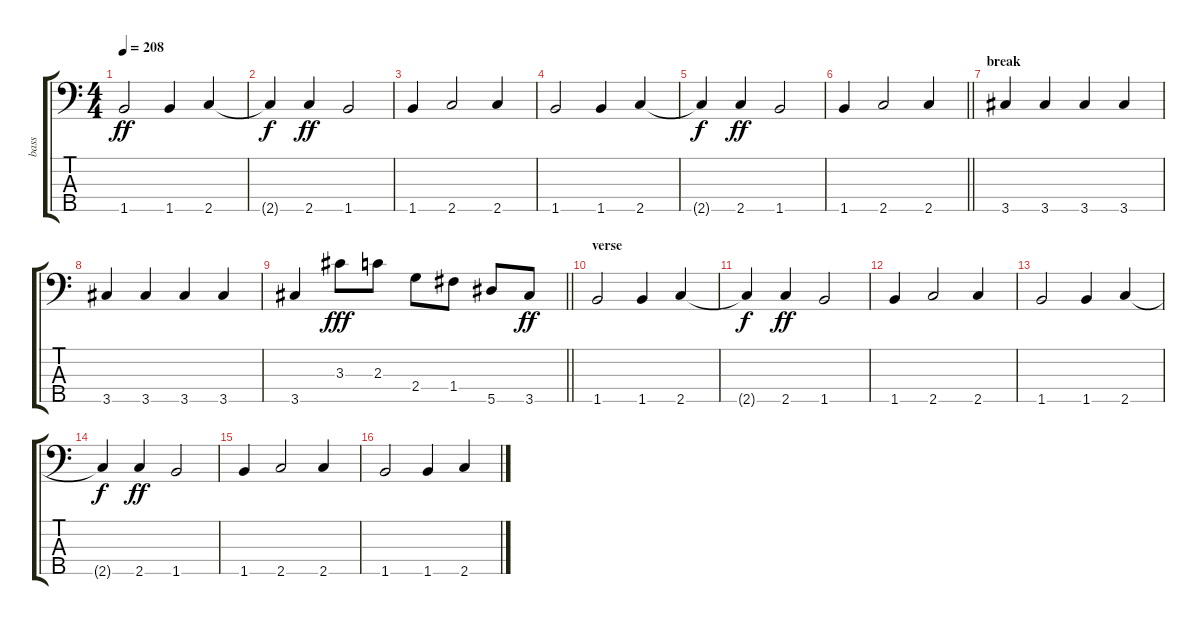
\track ("bass" "bass") {instrument slapbass1}
\staff {score tabs}
\tuning (G3 Eb3 Bb2 F2 Bb1) {hide}
\ts (4 4)
\tempo 208
\clef f4
\ks c
1.5.2{dy ff} 1.5.4 2.5.4 |
2.5{t}.4{dy f} 2.5.4{dy ff} 1.5.2 |
1.5.4 2.5.2 2.5.4 |
1.5.2 1.5.4 2.5.4 |
2.5{t}.4{dy f} 2.5.4{dy ff} 1.5.2 |
\barLineRight lightlight
1.5.4 2.5.2 2.5.4 |
\section ("" "break")
3.5.4 3.5.4 3.5.4 3.5.4 |
3.5.4 3.5.4 3.5.4 3.5.4 |
\barLineRight lightlight
3.5.4 3.3.8{dy fff} 2.3.8 2.4.8 1.4.8 5.5.8 3.5.8{dy ff} |
\section ("" "verse")
1.5.2 1.5.4 2.5.4 |
2.5{t}.4{dy f} 2.5.4{dy ff} 1.5.2 |
1.5.4 2.5.2 2.5.4 |
1.5.2 1.5.4 2.5.4 |
2.5{t}.4{dy f} 2.5.4{dy ff} 1.5.2 |
1.5.4 2.5.2 2.5.4 |
1.5.2 1.5.4 2.5.4
